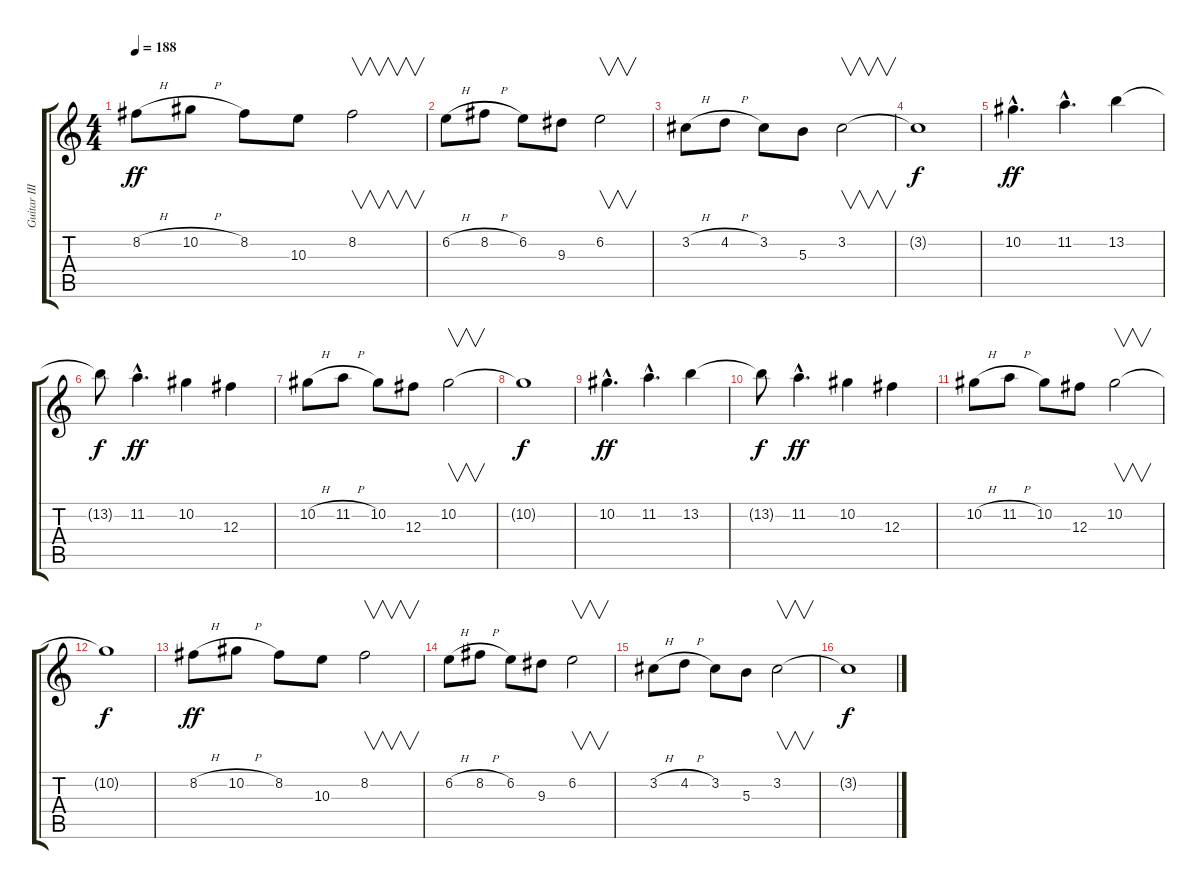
\track ("Guitar III" "Guitar III") {instrument overdrivenguitar}
\staff {score tabs}
\tuning (Eb4 Bb3 Gb3 Db3 Ab2 Eb2) {hide}
\ts (4 4)
\tempo 188
\clef g2
\ks c
8.2{h}.8{dy ff} 10.2{h}.8 8.2.8 10.3.8 8.2.2{v} |
6.2{h}.8 8.2{h}.8 6.2.8 9.3.8 6.2.2{v} |
3.2{h}.8 4.2{h}.8 3.2.8 5.3.8 3.2.2{v} |
3.2{t}.1{dy f} |
10.2{hac}.4{d dy ff} 11.2{hac}.4{d} 13.2.4 |
13.2{t}.8{dy f} 11.2{hac}.4{d dy ff} 10.2.4 12.3.4 |
10.2{h}.8 11.2{h}.8 10.2.8 12.3.8 10.2.2{v} |
10.2{t}.1{dy f} |
10.2{hac}.4{d dy ff} 11.2{hac}.4{d} 13.2.4 |
13.2{t}.8{dy f} 11.2{hac}.4{d dy ff} 10.2.4 12.3.4 |
10.2{h}.8 11.2{h}.8 10.2.8 12.3.8 10.2.2{v} |
10.2{t}.1{dy f} |
8.2{h}.8{dy ff} 10.2{h}.8 8.2.8 10.3.8 8.2.2{v} |
6.2{h}.8 8.2{h}.8 6.2.8 9.3.8 6.2.2{v} |
3.2{h}.8 4.2{h}.8 3.2.8 5.3.8 3.2.2{v} |
3.2{t}.1{dy f}
